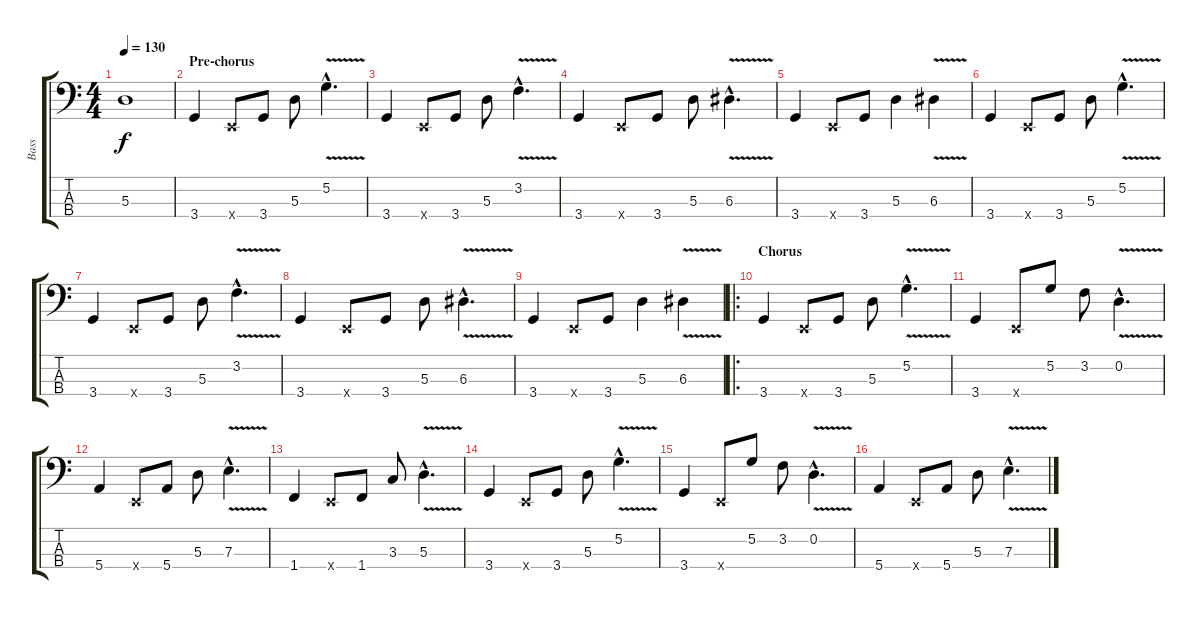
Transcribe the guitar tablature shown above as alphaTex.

\track ("Bass" "Bass") {instrument fretlessbass}
\staff {score tabs}
\tuning (G2 D2 A1 E1) {hide}
\ts (4 4)
\tempo 130
\clef f4
\ks c
5.3.1{dy f} |
\section ("" "Pre-chorus")
3.4.4 0.4{x}.8 3.4.8 5.3.8 5.2{v hac}.4{d} |
3.4.4 0.4{x}.8 3.4.8 5.3.8 3.2{v hac}.4{d} |
3.4.4 0.4{x}.8 3.4.8 5.3.8 6.3{v hac}.4{d} |
3.4.4 0.4{x}.8 3.4.8 5.3.4 6.3{v}.4 |
3.4.4 0.4{x}.8 3.4.8 5.3.8 5.2{v hac}.4{d} |
3.4.4 0.4{x}.8 3.4.8 5.3.8 3.2{v hac}.4{d} |
3.4.4 0.4{x}.8 3.4.8 5.3.8 6.3{v hac}.4{d} |
3.4.4 0.4{x}.8 3.4.8 5.3.4 6.3{v}.4 |
\ro
\section ("" "Chorus")
3.4.4 0.4{x}.8 3.4.8 5.3.8 5.2{v hac}.4{d} |
3.4.4 0.4{x}.8 5.2.8 3.2.8 0.2{v hac}.4{d} |
5.4.4 0.4{x}.8 5.4.8 5.3.8 7.3{v hac}.4{d} |
1.4.4 0.4{x}.8 1.4.8 3.3.8 5.3{v hac}.4{d} |
3.4.4 0.4{x}.8 3.4.8 5.3.8 5.2{v hac}.4{d} |
3.4.4 0.4{x}.8 5.2.8 3.2.8 0.2{v hac}.4{d} |
5.4.4 0.4{x}.8 5.4.8 5.3.8 7.3{v hac}.4{d}
